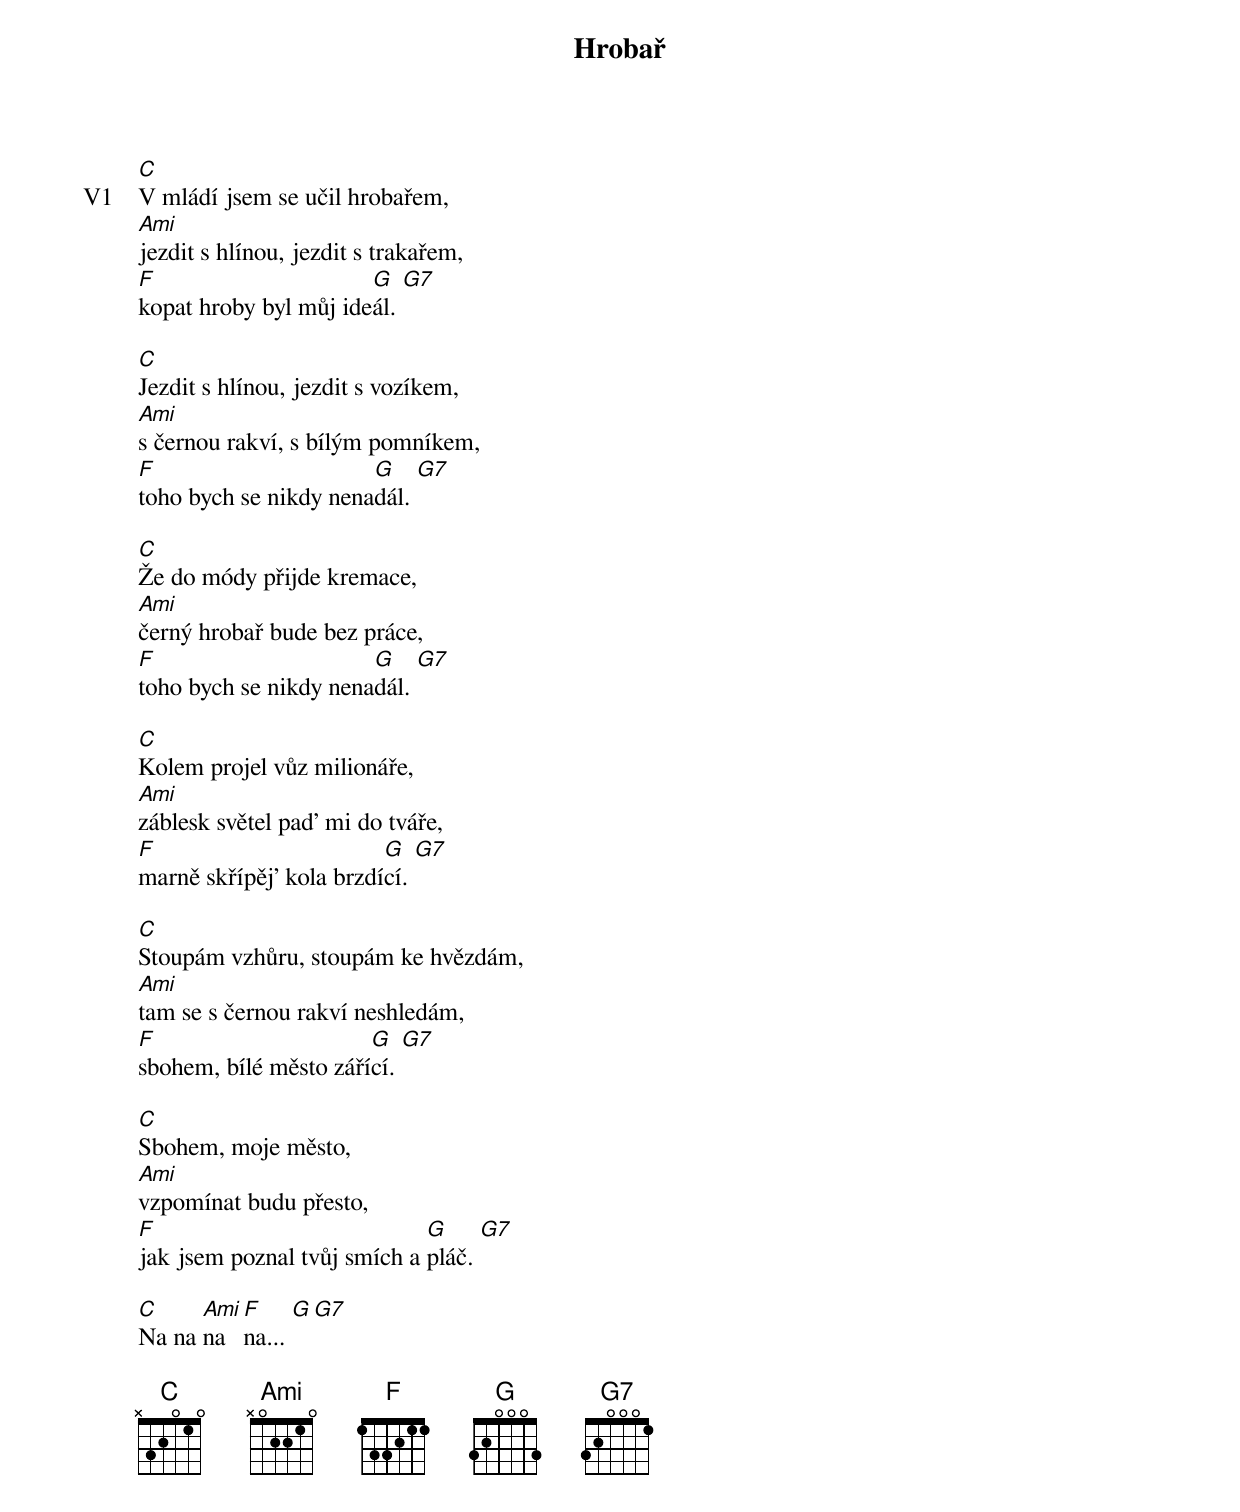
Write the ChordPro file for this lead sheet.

{title: Hrobař}
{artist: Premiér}
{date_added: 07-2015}
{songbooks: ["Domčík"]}
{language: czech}
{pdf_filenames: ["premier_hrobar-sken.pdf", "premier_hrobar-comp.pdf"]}
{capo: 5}
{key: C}
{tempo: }
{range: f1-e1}
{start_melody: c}
{start_of_verse: V1}
[C]V mládí jsem se učil hrobařem,
[Ami]jezdit s hlínou, jezdit s trakařem,
[F]kopat hroby byl můj ide[G]ál. [G7]
{end_of_verse}

{start_of_verse}
[C]Jezdit s hlínou, jezdit s vozíkem,
[Ami]s černou rakví, s bílým pomníkem,
[F]toho bych se nikdy nena[G]dál. [G7]
{end_of_verse}

{start_of_verse}
[C]Že do módy přijde kremace,
[Ami]černý hrobař bude bez práce,
[F]toho bych se nikdy nena[G]dál. [G7]
{end_of_verse}

{start_of_verse}
[C]Kolem projel vůz milionáře,
[Ami]záblesk světel pad' mi do tváře,
[F]marně skřípěj' kola brzdí[G]cí. [G7]
{end_of_verse}

{start_of_verse}
[C]Stoupám vzhůru, stoupám ke hvězdám,
[Ami]tam se s černou rakví neshledám,
[F]sbohem, bílé město září[G]cí. [G7]
{end_of_verse}

{start_of_verse}
[C]Sbohem, moje město,
[Ami]vzpomínat budu přesto,
[F]jak jsem poznal tvůj smích a [G]pláč. [G7]
{end_of_verse}

{start_of_verse}
[C]Na na [Ami]na [F]na... [G][G7]
{end_of_verse}

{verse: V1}
